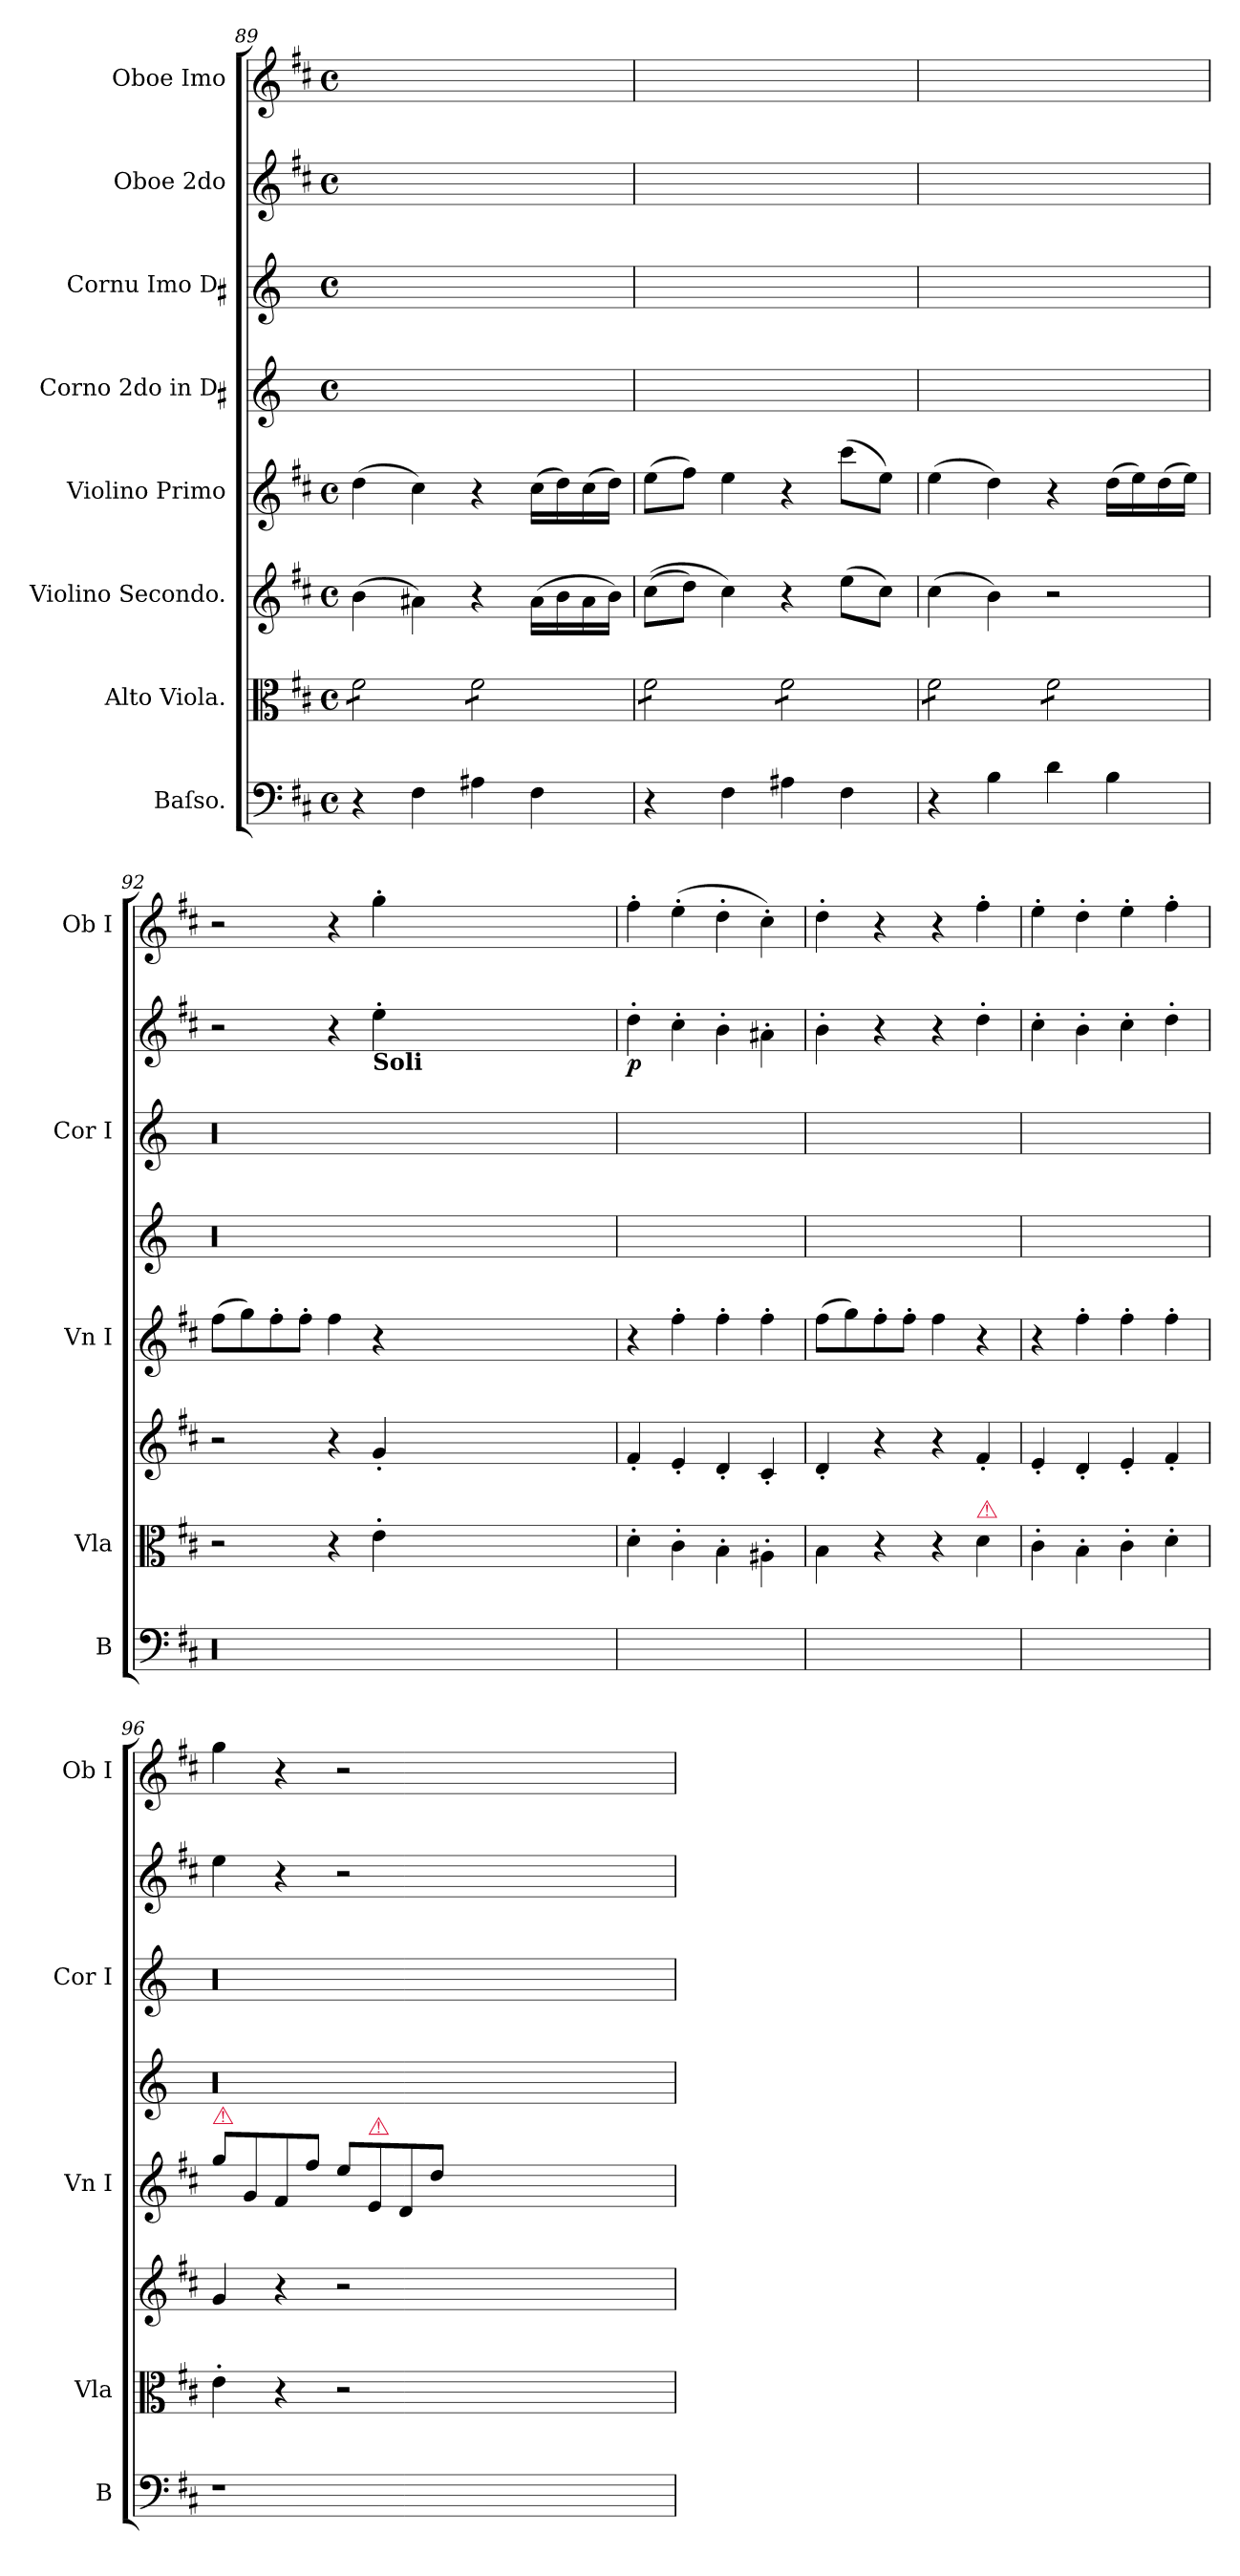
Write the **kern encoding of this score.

**kern	**kern	**kern	**dynam	**kern	**kern	**kern	**kern	**dynam	**kern
*part8	*part7	*part6	*part6	*part5	*part4	*part3	*part2	*part2	*part1
*staff8	*staff7	*staff6	*staff6	*staff5	*staff4	*staff3	*staff2	*staff2	*staff1
*I"Baſso.	*I"Alto Viola.	*I"Violino Secondo.	*	*I"Violino Primo	*I"Corno 2do in D#	*I"Cornu Imo D#	*I"Oboe 2do	*	*I"Oboe Imo
*I'B	*I'Vla	*	*	*I'Vn I	*	*I'Cor I	*	*	*I'Ob I
*clefF4	*clefC3	*clefG2	*	*clefG2	*clefG2	*clefG2	*clefG2	*	*clefG2
*	*	*	*	*	*ITrd-1c-2	*ITrd-1c-2	*	*	*
*k[f#c#]	*k[f#c#]	*k[f#c#]	*	*k[f#c#]	*k[f#c#]	*k[f#c#]	*k[f#c#]	*	*k[f#c#]
*D:	*D:	*D:	*	*D:	*	*	*D:	*	*D:
*M4/4	*M4/4	*M4/4	*	*M4/4	*M4/4	*M4/4	*M4/4	*	*M4/4
*met(c)	*met(c)	*met(c)	*	*met(c)	*met(c)	*met(c)	*met(c)	*	*met(c)
=89	=89	=89	=89	=89	=89	=89	=89	=89	=89
*	*tremolo	*	*	*	*	*	*	*	*
4r	8f#\L	(4b\	.	(4dd\	1ryy	1ryy	1ryy	.	1ryy
.	8f#\	.	.	.	.	.	.	.	.
4F#\	8f#\	4a#X\)	.	4cc#\)	.	.	.	.	.
.	8f#\J	.	.	.	.	.	.	.	.
4A#X\	8f#\L	4r	.	4r	.	.	.	.	.
.	8f#\	.	.	.	.	.	.	.	.
4F#\	8f#\	(16a#\LL	.	(16cc#\LL	.	.	.	.	.
.	.	16b\	.	16dd\)	.	.	.	.	.
.	8f#\J	16a#\	.	(16cc#\	.	.	.	.	.
.	.	16b\JJ)	.	16dd\JJ)	.	.	.	.	.
=90	=90	=90	=90	=90	=90	=90	=90	=90	=90
4r	8f#\L	((8cc#\L	.	(8ee\L	1ryy	1ryy	1ryy	.	1ryy
.	8f#\	8dd\J)	.	8ff#\J)	.	.	.	.	.
4F#\	8f#\	4cc#\)	.	4ee\	.	.	.	.	.
.	8f#\J	.	.	.	.	.	.	.	.
4A#X\	8f#\L	4r	.	4r	.	.	.	.	.
.	8f#\	.	.	.	.	.	.	.	.
4F#\	8f#\	(8ee\L	.	(8ccc#\L	.	.	.	.	.
.	8f#\J	8cc#\J)	.	8ee\J)	.	.	.	.	.
=91	=91	=91	=91	=91	=91	=91	=91	=91	=91
4r	8f#\L	(4cc#\	.	(4ee\	1ryy	1ryy	1ryy	.	1ryy
.	8f#\	.	.	.	.	.	.	.	.
4B\	8f#\	4b\)	.	4dd\)	.	.	.	.	.
.	8f#\J	.	.	.	.	.	.	.	.
4d\	8f#\L	2r	.	4r	.	.	.	.	.
.	8f#\	.	.	.	.	.	.	.	.
4B\	8f#\	.	.	(16dd\LL	.	.	.	.	.
.	.	.	.	16ee\)	.	.	.	.	.
.	8f#\J	.	.	(16dd\	.	.	.	.	.
*	*Xtremolo	*	*	*	*	*	*	*	*
.	.	.	.	16ee\JJ)	.	.	.	.	.
=92	=92	=92	=92	=92	=92	=92	=92	=92	=92
00r	2r	2r	.	(8ff#\L	00r	00r	2r	.	2r
.	.	.	.	8gg\)	.	.	.	.	.
.	.	.	.	8ff#'\	.	.	.	.	.
.	.	.	.	8ff#'\J	.	.	.	.	.
.	4r	4r	po	4ff#\	.	.	4r	.	4r
!	!	!	!	!	!	!	!LO:TX:b:B:t=Soli	!	!
.	4e'\	4g'/	.	4r	.	.	4ee'\	.	4gg'\
.	0.ryy	0.ryy	.	0.ryy	.	.	0.ryy	.	0.ryy
=93	=93	=93	=93	=93	=93	=93	=93	=93	=93
1ryy	4d'\	4f#'/	.	4r	1ryy	1ryy	4dd'\	p	4ff#'\
.	4c#'\	4e'/	.	4ff#'\	.	.	4cc#'\	.	(4ee'\
.	4B'\	4d'/	.	4ff#'\	.	.	4b'\	.	4dd'\
.	4A#X'\	4c#'/	.	4ff#'\	.	.	4a#X'\	.	4cc#'\)
=94	=94	=94	=94	=94	=94	=94	=94	=94	=94
1ryy	4B\	4d'/	.	(8ff#\L	1ryy	1ryy	4b'\	.	4dd'\
.	.	.	.	8gg\)	.	.	.	.	.
.	4r	4r	.	8ff#'\	.	.	4r	.	4r
.	.	.	.	8ff#'\J	.	.	.	.	.
.	4r	4r	.	4ff#\	.	.	4r	.	4r
!	!LO:TX:a:color=crimson:t=⚠	!	!	!	!	!	!	!	!
.	4d\	4f#'/	.	4r	.	.	4dd'\	.	4ff#'\
=95	=95	=95	=95	=95	=95	=95	=95	=95	=95
1ryy	4c#'\	4e'/	.	4r	1ryy	1ryy	4cc#'\	.	4ee'\
.	4B'\	4d'/	.	4ff#'\	.	.	4b'\	.	4dd'\
.	4c#'\	4e'/	.	4ff#'\	.	.	4cc#'\	.	4ee'\
.	4d'\	4f#'/	.	4ff#'\	.	.	4dd'\	.	4ff#'\
=96	=96	=96	=96	=96	=96	=96	=96	=96	=96
!	!	!	!	!LO:TX:a:color=crimson:t=⚠	!	!	!	!	!
1r	4e'\	4g/	.	8gg\L	00r	00r	4ee\	.	4gg\
.	.	.	.	8g/	.	.	.	.	.
.	4r	4r	.	8f#/	.	.	4r	.	4r
.	.	.	.	8ff#\J	.	.	.	.	.
.	2r	2r	.	8ee\L	.	.	2r	.	2r
!	!	!	!	!LO:TX:a:color=crimson:t=⚠	!	!	!	!	!
.	.	.	.	8e/	.	.	.	.	.
.	.	.	.	8d/	.	.	.	.	.
.	.	.	.	8dd\J	.	.	.	.	.
0.ryy	0.ryy	0.ryy	.	0.ryy	.	.	0.ryy	.	0.ryy
=	=	=	=	=	=	=	=	=	=
*-	*-	*-	*-	*-	*-	*-	*-	*-	*-
